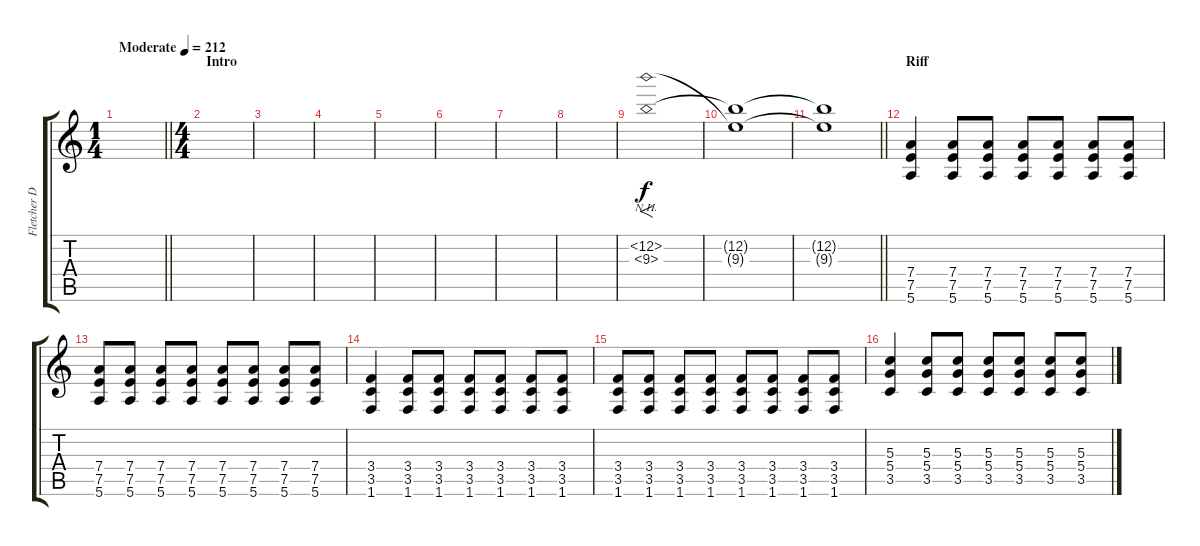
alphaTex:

\track ("Fletcher Dragge - Guitar Rhythm" "Fletcher D") {instrument overdrivenguitar}
\staff {score tabs}
\tuning (E4 B3 G3 D3 A2 E2) {hide}
\ts (1 4)
\tempo (212 "Moderate")
\clef g2
\barLineRight lightlight
\ks c
|
\ts (4 4)
\section ("" "Intro")
|
|
|
|
|
|
|
(12.2{nh} 9.3{nh}).1{f} |
(12.2{t} 9.3{t}).1 |
\barLineRight lightlight
(12.2{t} 9.3{t}).1 |
\section ("" "Riff")
(7.4 7.5 5.6).4 (7.4 7.5 5.6).8 (7.4 7.5 5.6).8 (7.4 7.5 5.6).8 (7.4 7.5 5.6).8 (7.4 7.5 5.6).8 (7.4 7.5 5.6).8 |
(7.4 7.5 5.6).8 (7.4 7.5 5.6).8 (7.4 7.5 5.6).8 (7.4 7.5 5.6).8 (7.4 7.5 5.6).8 (7.4 7.5 5.6).8 (7.4 7.5 5.6).8 (7.4 7.5 5.6).8 |
(3.4 3.5 1.6).4 (3.4 3.5 1.6).8 (3.4 3.5 1.6).8 (3.4 3.5 1.6).8 (3.4 3.5 1.6).8 (3.4 3.5 1.6).8 (3.4 3.5 1.6).8 |
(3.4 3.5 1.6).8 (3.4 3.5 1.6).8 (3.4 3.5 1.6).8 (3.4 3.5 1.6).8 (3.4 3.5 1.6).8 (3.4 3.5 1.6).8 (3.4 3.5 1.6).8 (3.4 3.5 1.6).8 |
(5.3 5.4 3.5).4 (5.3 5.4 3.5).8 (5.3 5.4 3.5).8 (5.3 5.4 3.5).8 (5.3 5.4 3.5).8 (5.3 5.4 3.5).8 (5.3 5.4 3.5).8
